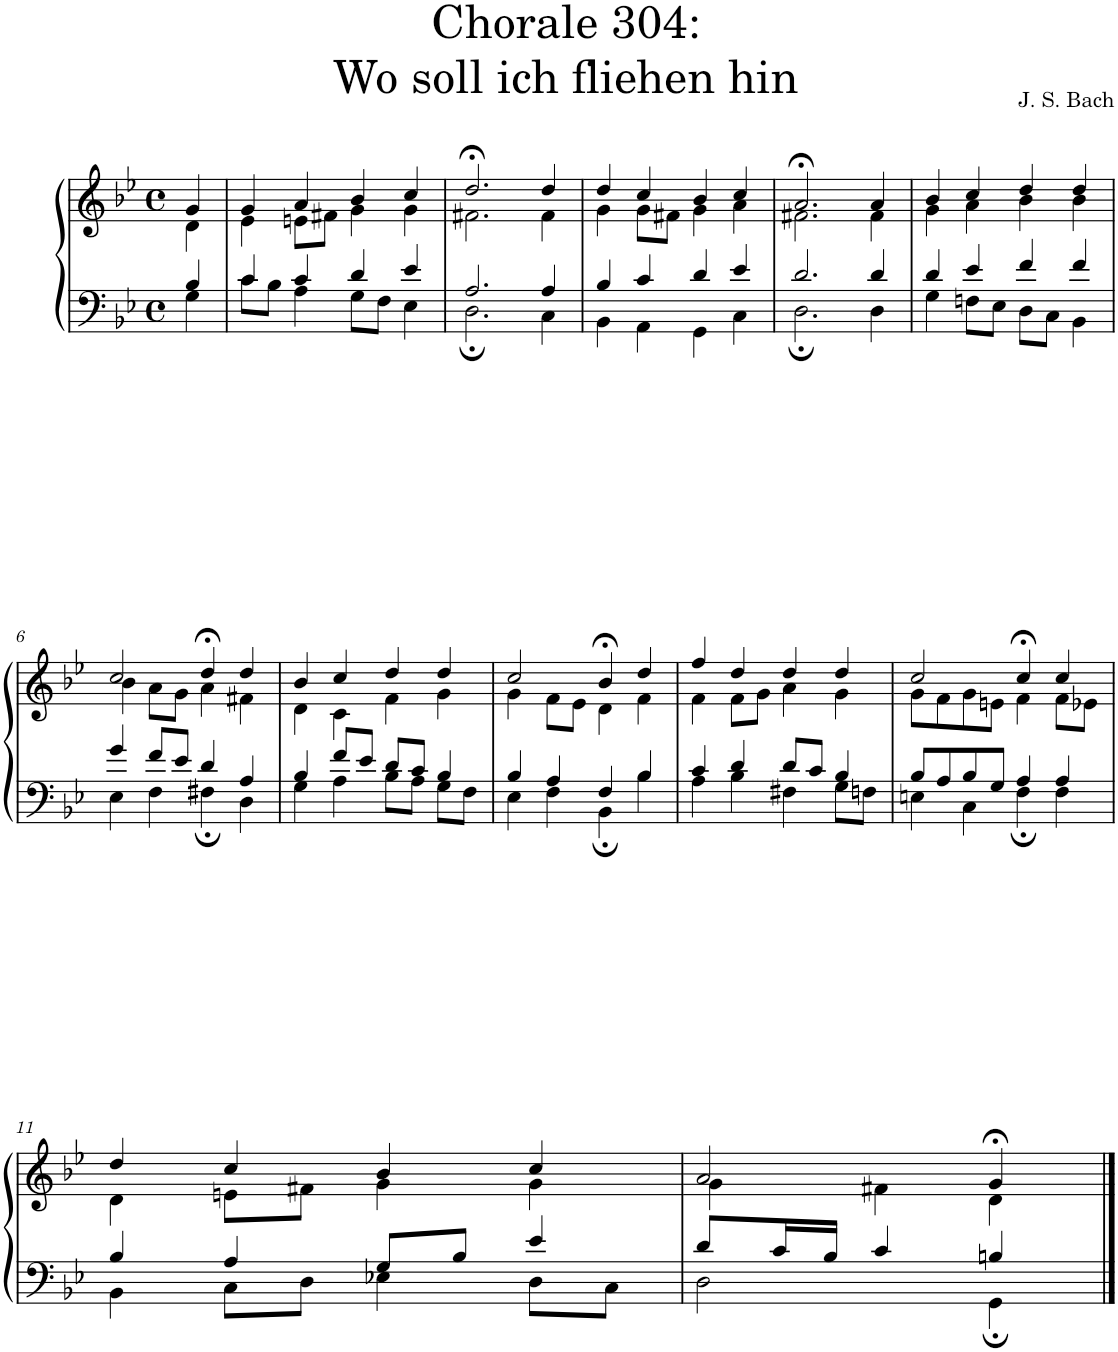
**kern	**kern
*part1	*part1
*staff2	*staff1
*I"S,A	*
*clefF4	*clefG2
*k[b-e-]	*k[b-e-]
*M4/4	*M4/4
*met(c)	*met(c)
=	=
*^	*^
4B-/	4G\	4g/	4d\
=1	=1	=1	=1
4c/	8c\L	4g/	4e-\
.	8B-\J	.	.
4c/	4A\	4a/	8en\L
.	.	.	8f#X\J
4d/	8G\L	4b-/	4g\
.	8F\J	.	.
4e-/	4E-\	4cc/	4g\
=2	=2	=2	=2
2.A/	2.D;\	2.dd;</	2.f#X\
4A/	4C\	4dd/	4f#\
=3	=3	=3	=3
4B-/	4BB-\	4dd/	4g\
4c/	4AA\	4cc/	8g\L
.	.	.	8f#X\J
4d/	4GG\	4b-/	4g\
4e-/	4C\	4cc/	4a\
=4	=4	=4	=4
2.d/	2.D;\	2.a;</	2.f#X\
4d/	4D\	4a/	4f#\
=5	=5	=5	=5
4d/	4G\	4b-/	4g\
4e-/	8Fn\L	4cc/	4a\
.	8E-\J	.	.
4f/	8D\L	4dd/	4b-\
.	8C\J	.	.
4f/	4BB-\	4dd/	4b-\
!!LO:LB:g=z	!!
=6	=6	=6	=6
4g/	4E-\	2cc/	4b-\
8f/L	4F\	.	8a\L
8e-/J	.	.	8g\J
4d/	4F#X;\	4dd;</	4a\
4A/	4D\	4dd/	4f#X\
=7	=7	=7	=7
4B-/	4G\	4b-/	4d\
8f/L	4A\	4cc/	4c\
8e-/J	.	.	.
8d/L	8B-\L	4dd/	4f\
8c/J	8A\J	.	.
4B-/	8G\L	4dd/	4g\
.	8F\J	.	.
=8	=8	=8	=8
4B-/	4E-\	2cc/	4g\
4A/	4F\	.	8f\L
.	.	.	8e-\J
4F/	4BB-;\	4b-;</	4d\
4B-/	4B-\	4dd/	4f\
=9	=9	=9	=9
4c/	4A\	4ff/	4f\
4d/	4B-\	4dd/	8f\L
.	.	.	8g\J
8d/L	4F#X\	4dd/	4a\
8c/J	.	.	.
4B-/	8G\L	4dd/	4g\
.	8Fn\J	.	.
=10	=10	=10	=10
8B-/L	4En\	2cc/	8g\L
8A/	.	.	8f\
8B-/	4C\	.	8g\
8G/J	.	.	8en\J
4A/	4F;\	4cc;</	4f\
4A/	4F\	4cc/	8f\L
.	.	.	8e-X\J
!!LO:LB:g=z	!!
=11	=11	=11	=11
4B-/	4BB-\	4dd/	4d\
4A/	8C\L	4cc/	8en\L
.	8D\J	.	8f#X\J
8G/L	4E-X\	4b-/	4g\
8B-/J	.	.	.
4e-/	8D\L	4cc/	4g\
.	8C\J	.	.
=12	=12	=12	=12
8d/L	2D\	2a/	4g\
16c/L	.	.	.
16B-/JJ	.	.	.
4c/	.	.	4f#X\
4Bn/	4GG;\	4g;</	4d\
*v	*v	*	*
*	*v	*v
==	==
*-	*-
